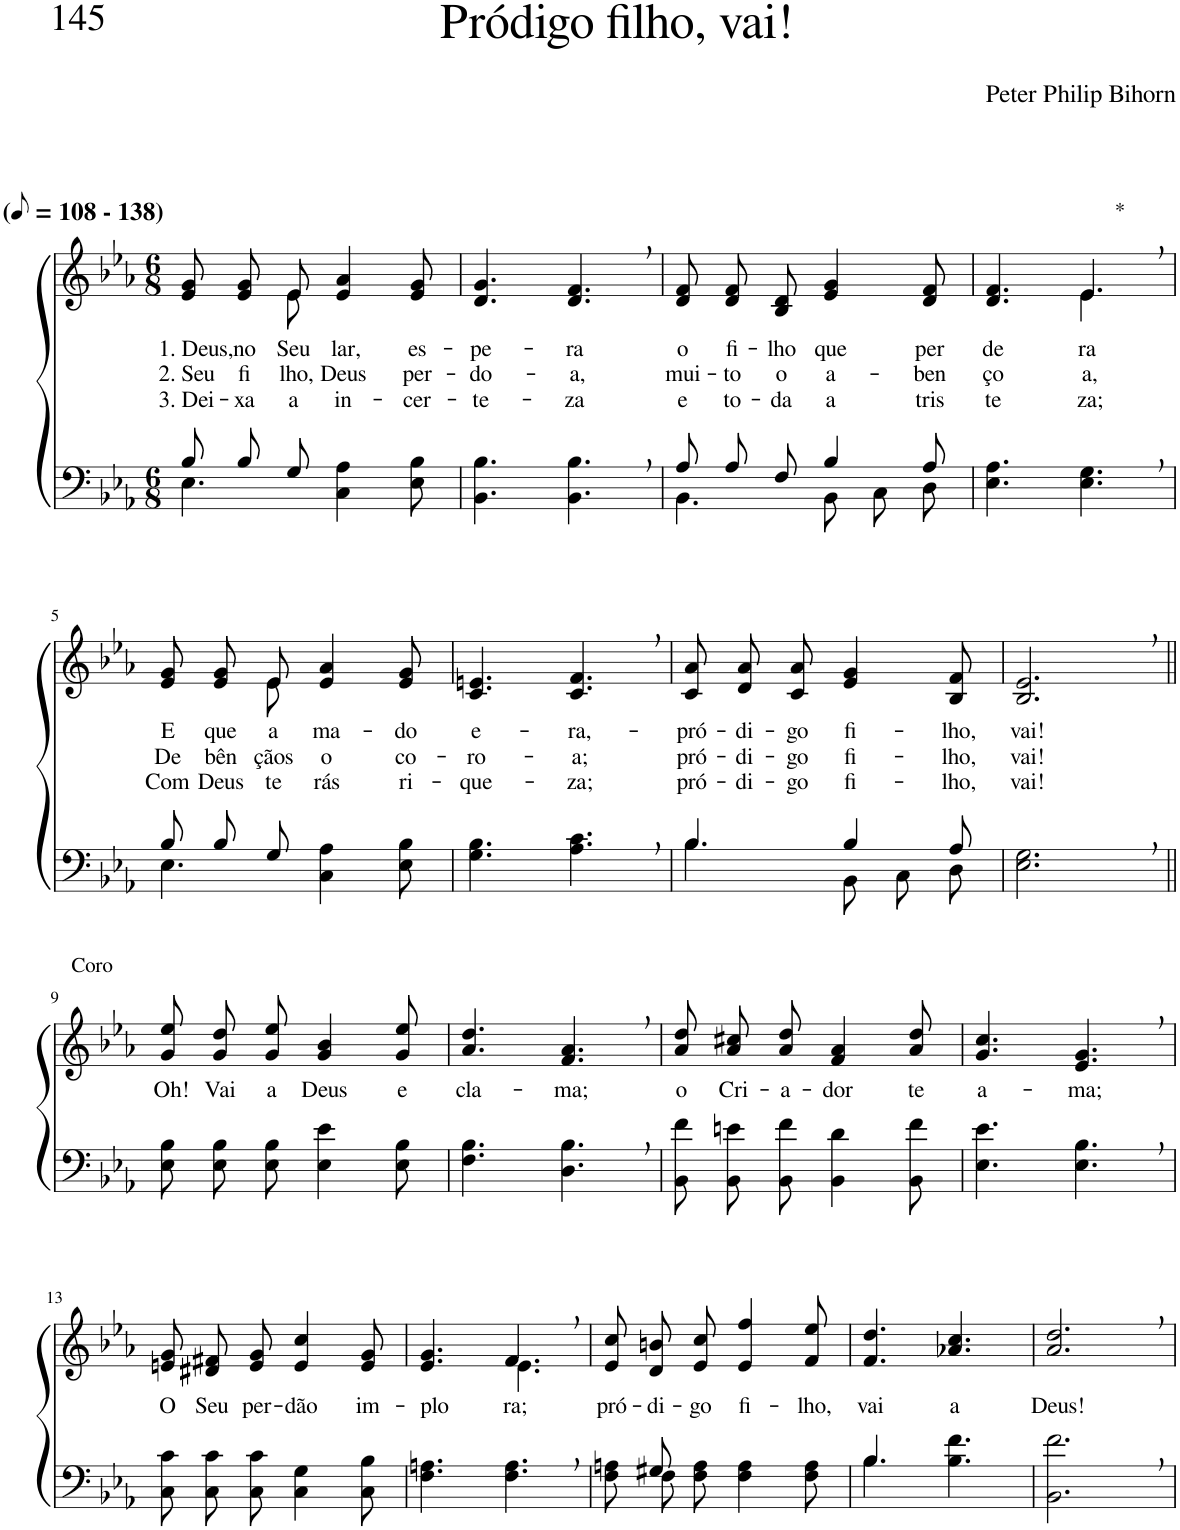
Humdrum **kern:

**kern	**kern	**text	**text	**text
*part2	*part1	*part1	*part1	*part1
*staff2	*staff1	*staff1	*staff1	*staff1
*I"Parte III e IV	*I"Parte I e II	*	*	*
*clefF4	*clefG2	*	*	*
*Trd1c2	*Trd1c2	*	*	*
*k[b-e-a-]	*k[b-e-a-]	*	*	*
*M6/8	*M6/8	*	*	*
*MM54	*MM54	*	*	*
=1	=1	=1	=1	=1
*^	*	*	*	*
!	!	!LO:TX:a:B:t=(	!	!	!
!	!	!LO:TX:a:B:t=- 138)	!	!	!
!	!	!	!LO:LY:b	!LO:LY:b	!LO:LY:b
*	*	*^	*	*	*
8B-/L	4.E-\	8e-/ 8g/L	4ryy	1. Deus,	2. Seu	3. Dei-
!	!	!	!	!LO:LY:b	!LO:LY:b	!LO:LY:b
8B-/	.	8e-/ 8g/	.	no	fi-	-xa
!	!	!	!	!LO:LY:b	!LO:LY:b	!LO:LY:b
8G/J	.	8e-/J	8e-\	Seu	-lho,	a
!	!	!	!	!LO:LY:b	!LO:LY:b	!LO:LY:b
4.ryy	4C\ 4A-\	4e-/ 4a-/	4.ryy	lar,	Deus	in-
!	!	!	!	!LO:LY:b	!LO:LY:b	!LO:LY:b
.	8E-\ 8B-\	8e-/ 8g/	.	es-	per-	-cer-
*	*	*v	*v	*	*	*
=2	=2	=2	=2	=2	=2
!	!	!	!LO:LY:b	!LO:LY:b	!LO:LY:b
*v	*v	*	*	*	*
4.BB-\ 4.B-\	4.d/ 4.g/	-pe-	-do-	-te-
!	!	!LO:LY:b	!LO:LY:b	!LO:LY:b
4.BB-\, 4.B-\,	4.d/, 4.f/,	-ra	-a,	-za
=3	=3	=3	=3	=3
*^	*	*	*	*
!	!	!	!LO:LY:b	!LO:LY:b	!LO:LY:b
8A-/L	4.BB-\	8d/ 8f/L	o	mui-	e
!	!	!	!LO:LY:b	!LO:LY:b	!LO:LY:b
8A-/	.	8d/ 8f/	fi-	-to	to-
!	!	!	!LO:LY:b	!LO:LY:b	!LO:LY:b
8F/J	.	8B-/ 8d/J	-lho	o	-da
!	!	!	!LO:LY:b	!LO:LY:b	!LO:LY:b
4B-/	8BB-\L	4e-/ 4g/	que	a-	a
.	8C\	.	.	.	.
!	!	!	!LO:LY:b	!LO:LY:b	!LO:LY:b
8A-/	8D\J	8d/ 8f/	per-	-ben-	tris-
=4	=4	=4	=4	=4	=4
*	*	*^	*	*	*
!	!	!	!	!LO:LY:b	!LO:LY:b	!LO:LY:b
*v	*v	*	*	*	*	*
4.E-\ 4.A-\	4.ryy	4.d/ 4.f/	-de-	-ço-	-te-
!	!LO:TX:a:t=*	!	!	!	!
!	!	!	!LO:LY:b	!LO:LY:b	!LO:LY:b
4.E-\, 4.G\,	4.e-,\	4.e-/	-ra	-a,	-za;
!!LO:LB:g=z	!!
=5	=5	=5	=5	=5	=5
*^	*	*	*	*	*
!	!	!	!	!LO:LY:b	!LO:LY:b	!LO:LY:b
8B-/L	4.E-\	8e-/ 8g/L	4ryy	E	De	Com
!	!	!	!	!LO:LY:b	!LO:LY:b	!LO:LY:b
8B-/	.	8e-/ 8g/	.	que	bên-	Deus
!	!	!	!	!LO:LY:b	!LO:LY:b	!LO:LY:b
8G/J	.	8e-/J	8e-\	a-	-çãos	te-
!	!	!	!	!LO:LY:b	!LO:LY:b	!LO:LY:b
4.ryy	4C\ 4A-\	4e-/ 4a-/	4.ryy	-ma-	o	-rás
!	!	!	!	!LO:LY:b	!LO:LY:b	!LO:LY:b
.	8E-\ 8B-\	8e-/ 8g/	.	-do	co-	ri-
*	*	*v	*v	*	*	*
=6	=6	=6	=6	=6	=6
!	!	!	!LO:LY:b	!LO:LY:b	!LO:LY:b
*v	*v	*	*	*	*
4.G\ 4.B-\	4.c/ 4.en/	e-	-ro-	-que-
!	!	!LO:LY:b	!LO:LY:b	!LO:LY:b
4.A-\, 4.c\,	4.c/, 4.f/,	-ra,-	-a;	-za;
=7	=7	=7	=7	=7
*^	*	*	*	*
!	!	!	!LO:LY:b	!LO:LY:b	!LO:LY:b
4.B-/	4.B-\	8c/ 8a-/L	-pró-	pró-	pró-
!	!	!	!LO:LY:b	!LO:LY:b	!LO:LY:b
.	.	8d/ 8a-/	-di-	-di-	-di-
!	!	!	!LO:LY:b	!LO:LY:b	!LO:LY:b
.	.	8c/ 8a-/J	-go	-go	-go
!	!	!	!LO:LY:b	!LO:LY:b	!LO:LY:b
4B-/	8BB-\L	4e-/ 4g/	fi-	fi-	fi-
.	8C\	.	.	.	.
!	!	!	!LO:LY:b	!LO:LY:b	!LO:LY:b
8A-/	8D\J	8B-/ 8f/	-lho,	-lho,	-lho,
=8	=8	=8	=8	=8	=8
!	!	!	!LO:LY:b	!LO:LY:b	!LO:LY:b
*v	*v	*	*	*	*
2.E-\, 2.G\,	2.B-/, 2.e-/,	vai!	vai!	vai!
!!LO:LB:g=z
=9||	=9||	=9||	=9||	=9||
!	!LO:TX:a:t=Coro	!	!	!
!	!	!LO:LY:b	!	!
8E-\ 8B-\L	8g\ 8ee-\L	Oh!	.	.
!	!	!LO:LY:b	!	!
8E-\ 8B-\	8g\ 8dd\	Vai	.	.
!	!	!LO:LY:b	!	!
8E-\ 8B-\J	8g\ 8ee-\J	a	.	.
!	!	!LO:LY:b	!	!
4E-\ 4e-\	4g/ 4b-/	Deus	.	.
!	!	!LO:LY:b	!	!
8E-\ 8B-\	8g/ 8ee-/	e	.	.
=10	=10	=10	=10	=10
!	!	!LO:LY:b	!	!
4.F\ 4.B-\	4.a-/ 4.dd/	cla-	.	.
!	!	!LO:LY:b	!	!
4.D\, 4.B-\,	4.f/, 4.a-/,	-ma;	.	.
=11	=11	=11	=11	=11
!	!	!LO:LY:b	!	!
8BB-\ 8f\L	8a-\ 8dd\L	o	.	.
!	!	!LO:LY:b	!	!
8BB-\ 8en\	8a-\ 8cc#X\	Cri-	.	.
!	!	!LO:LY:b	!	!
8BB-\ 8f\J	8a-\ 8dd\J	-a-	.	.
!	!	!LO:LY:b	!	!
4BB-\ 4d\	4f/ 4a-/	-dor	.	.
!	!	!LO:LY:b	!	!
8BB-\ 8f\	8a-/ 8dd/	te	.	.
=12	=12	=12	=12	=12
!	!	!LO:LY:b	!	!
4.E-\ 4.e-\	4.g/ 4.cc/	a-	.	.
!	!	!LO:LY:b	!	!
4.E-\, 4.B-\,	4.e-/, 4.g/,	-ma;	.	.
!!LO:LB:g=z
=13	=13	=13	=13	=13
!	!	!LO:LY:b	!	!
8C\ 8c\L	8en/ 8g/L	O	.	.
!	!	!LO:LY:b	!	!
8C\ 8c\	8d#X/ 8f#X/	Seu	.	.
!	!	!LO:LY:b	!	!
8C\ 8c\J	8e/ 8g/J	per-	.	.
!	!	!LO:LY:b	!	!
4C\ 4G\	4e/ 4cc/	-dão	.	.
!	!	!LO:LY:b	!	!
8C\ 8B-\	8e/ 8g/	im-	.	.
=14	=14	=14	=14	=14
!	!	!LO:LY:b	!	!
*	*^	*	*	*
4.F\ 4.An\	4.e-/ 4.g/	4.ryy	-plo-	.	.
!	!	!	!LO:LY:b	!	!
4.F\, 4.A\,	4.f,/	4.e-\	-ra;	.	.
=15	=15	=15	=15	=15	=15
*^	*	*	*	*	*
!	!	!	!	!LO:LY:b	!	!
*	*	*v	*v	*	*	*
8ryy	8F\ 8An\L	8e-/ 8cc/L	pró-	.	.
!	!	!	!LO:LY:b	!	!
8G#X/	8F\	8d/ 8bn/	-di-	.	.
!	!	!	!LO:LY:b	!	!
2ryy	8F\ 8A\J	8e-/ 8cc/J	-go	.	.
!	!	!	!LO:LY:b	!	!
.	4F\ 4A\	4e-/ 4ff/	fi-	.	.
!	!	!	!LO:LY:b	!	!
.	8F\ 8A\	8f/ 8ee-/	-lho,	.	.
=16	=16	=16	=16	=16	=16
!	!	!	!LO:LY:b	!	!
4.B-\	4.B-/	4.f/ 4.dd/	vai	.	.
!	!	!	!LO:LY:b	!	!
4.B-\ 4.f\	4.ryy	4.a-X/ 4.cc/	a	.	.
=17	=17	=17	=17	=17	=17
!	!	!	!LO:LY:b	!	!
*v	*v	*	*	*	*
2.BB-\, 2.f\,	2.a-/, 2.dd/,	Deus!	.	.
=	=	=	=	=
*-	*-	*-	*-	*-
